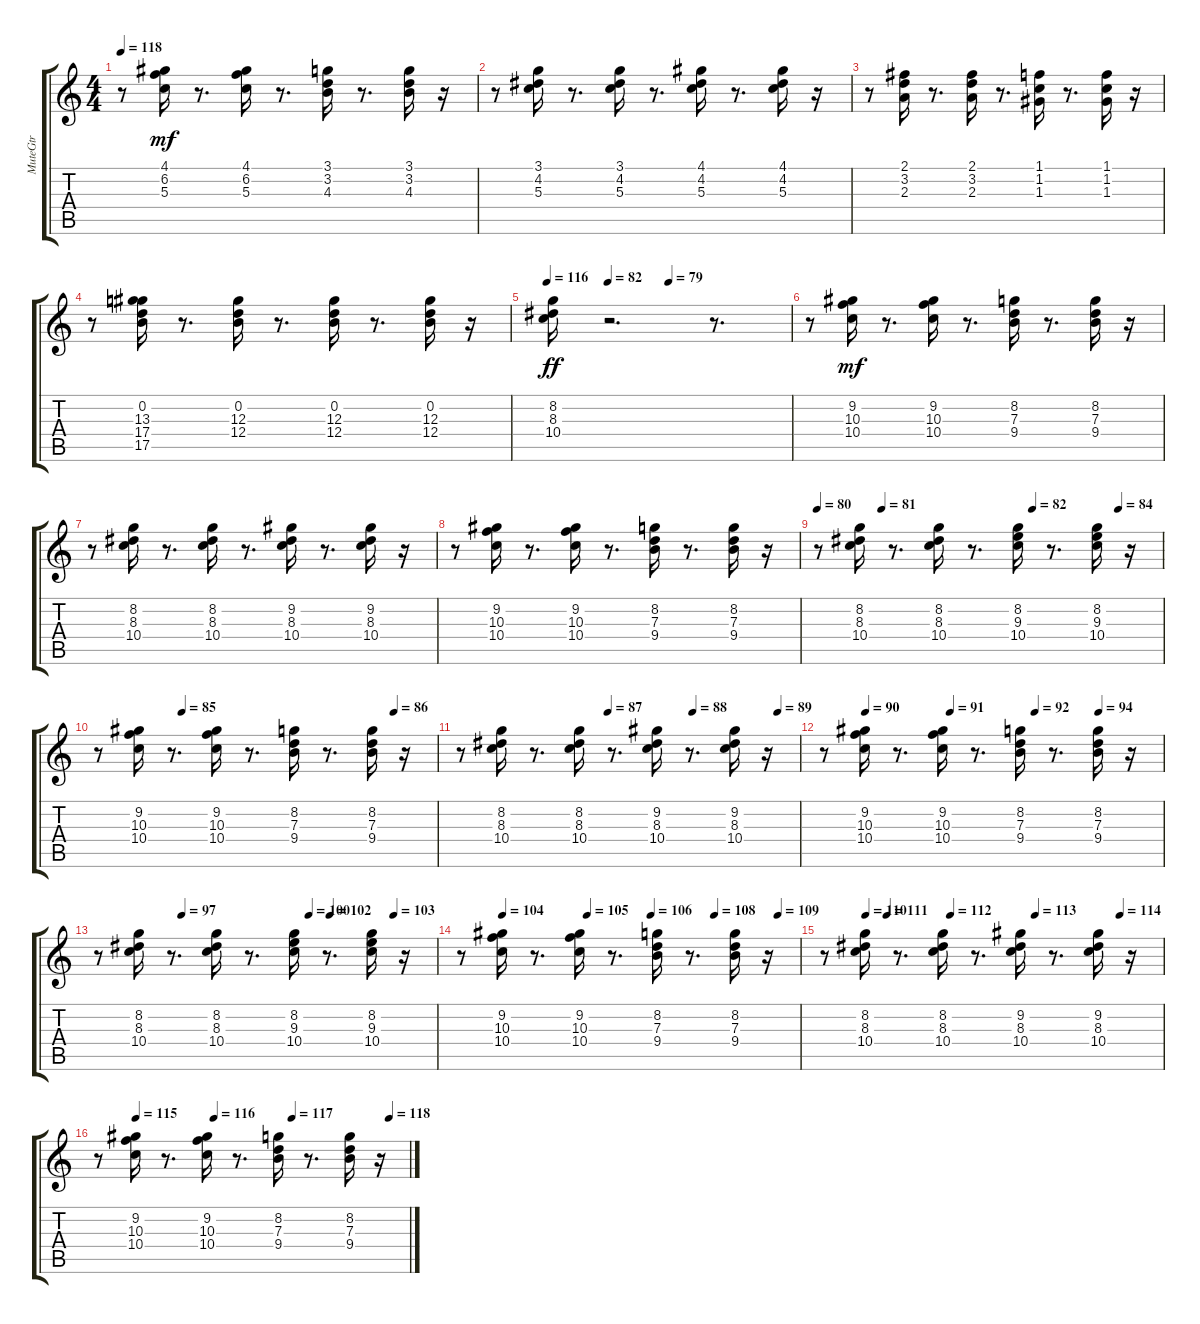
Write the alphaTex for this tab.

\track ("MuteGtr" "MuteGtr") {instrument electricguitarmuted}
\staff {score tabs}
\tuning (E4 B3 G3 D3 A2 E2) {hide}
\ts (4 4)
\tempo 118
\clef g2
\ks c
r.8{dy mf} (4.1 6.2 5.3).16 r.8{d} (4.1 6.2 5.3).16 r.8{d} (3.1 3.2 4.3).16 r.8{d} (3.1 3.2 4.3).16 r.16 |
r.8 (3.1 4.2 5.3).16 r.8{d} (3.1 4.2 5.3).16 r.8{d} (4.1 4.2 5.3).16 r.8{d} (4.1 4.2 5.3).16 r.16 |
r.8 (2.1 3.2 2.3).16 r.8{d} (2.1 3.2 2.3).16 r.8{d} (1.1 1.2 1.3).16 r.8{d} (1.1 1.2 1.3).16 r.16 |
r.8 (0.2 13.3 17.4 17.5).16 r.8{d} (0.2 12.3 12.4).16 r.8{d} (0.2 12.3 12.4).16 r.8{d} (0.2 12.3 12.4).16 r.16 |
\tempo 116
\tempo (82 0.25)
\tempo (79 0.5)
(8.2 8.3 10.4).16{dy ff} r.2{d} r.8{d} |
r.8 (9.2 10.3 10.4).16{dy mf} r.8{d} (9.2 10.3 10.4).16 r.8{d} (8.2 7.3 9.4).16 r.8{d} (8.2 7.3 9.4).16 r.16 |
r.8 (8.2 8.3 10.4).16 r.8{d} (8.2 8.3 10.4).16 r.8{d} (9.2 8.3 10.4).16 r.8{d} (9.2 8.3 10.4).16 r.16 |
r.8 (9.2 10.3 10.4).16 r.8{d} (9.2 10.3 10.4).16 r.8{d} (8.2 7.3 9.4).16 r.8{d} (8.2 7.3 9.4).16 r.16 |
\tempo 80
\tempo (81 0.1875)
\tempo (82 0.625)
\tempo (84 0.875)
r.8 (8.2 8.3 10.4).16 r.8{d} (8.2 8.3 10.4).16 r.8{d} (8.2 9.3 10.4).16 r.8{d} (8.2 9.3 10.4).16 r.16 |
\tempo (85 0.25)
\tempo (86 0.875)
r.8 (9.2 10.3 10.4).16 r.8{d} (9.2 10.3 10.4).16 r.8{d} (8.2 7.3 9.4).16 r.8{d} (8.2 7.3 9.4).16 r.16 |
\tempo (87 0.4375)
\tempo (88 0.6875)
\tempo (89 0.9375)
r.8 (8.2 8.3 10.4).16 r.8{d} (8.2 8.3 10.4).16 r.8{d} (9.2 8.3 10.4).16 r.8{d} (9.2 8.3 10.4).16 r.16 |
\tempo (90 0.125)
\tempo (91 0.375)
\tempo (92 0.625)
\tempo (94 0.8125)
r.8 (9.2 10.3 10.4).16 r.8{d} (9.2 10.3 10.4).16 r.8{d} (8.2 7.3 9.4).16 r.8{d} (8.2 7.3 9.4).16 r.16 |
\tempo (97 0.25)
\tempo (100 0.625)
\tempo (102 0.6875)
\tempo (103 0.875)
r.8 (8.2 8.3 10.4).16 r.8{d} (8.2 8.3 10.4).16 r.8{d} (8.2 9.3 10.4).16 r.8{d} (8.2 9.3 10.4).16 r.16 |
\tempo (104 0.125)
\tempo (105 0.375)
\tempo (106 0.5625)
\tempo (108 0.75)
\tempo (109 0.9375)
r.8 (9.2 10.3 10.4).16 r.8{d} (9.2 10.3 10.4).16 r.8{d} (8.2 7.3 9.4).16 r.8{d} (8.2 7.3 9.4).16 r.16 |
\tempo (110 0.125)
\tempo (111 0.1875)
\tempo (112 0.375)
\tempo (113 0.625)
\tempo (114 0.875)
r.8 (8.2 8.3 10.4).16 r.8{d} (8.2 8.3 10.4).16 r.8{d} (9.2 8.3 10.4).16 r.8{d} (9.2 8.3 10.4).16 r.16 |
\tempo (115 0.125)
\tempo (116 0.375)
\tempo (117 0.625)
\tempo (118 0.9375)
r.8 (9.2 10.3 10.4).16 r.8{d} (9.2 10.3 10.4).16 r.8{d} (8.2 7.3 9.4).16 r.8{d} (8.2 7.3 9.4).16 r.16
